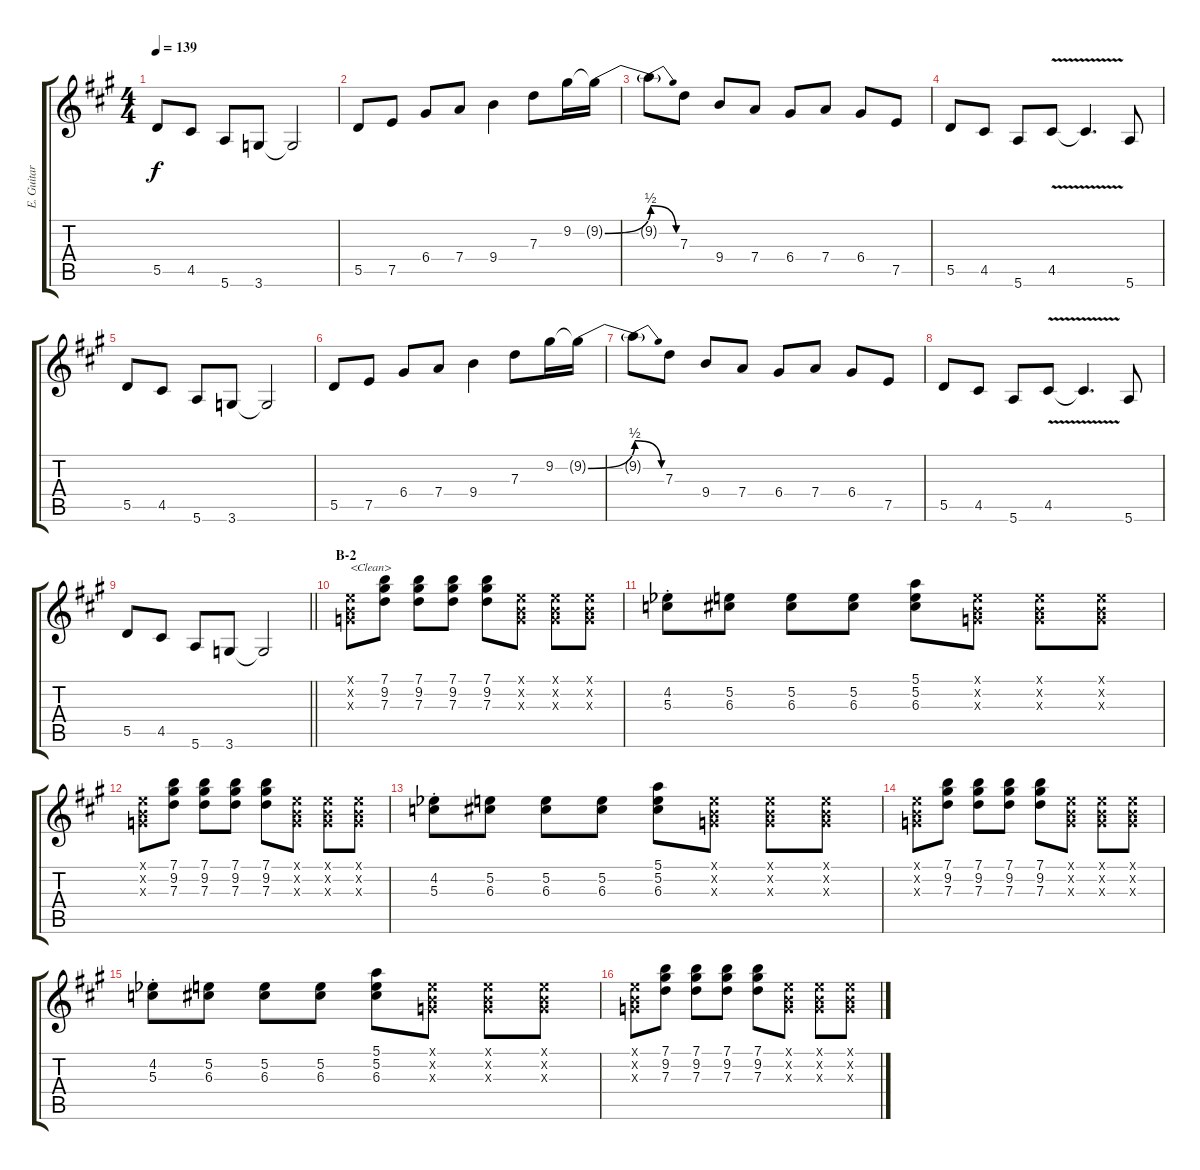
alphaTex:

\track ("E. Guitar I" "E. Guitar ") {instrument electricguitarclean}
\staff {score tabs}
\tuning (E4 B3 G3 D3 A2 E2) {hide}
\ts (4 4)
\tempo 139
\clef g2
\ks a
5.5.8{dy f} 4.5.8 5.6.8 3.6.8 3.6{t}.2 |
5.5.8 7.5.8 6.4.8 7.4.8 9.4.4 7.3.8 9.2.16 9.2{be (bend 0 0 60 2) t}.16 |
9.2{be (release 0 2 60 0) t}.8 7.3.8 9.4.8 7.4.8 6.4.8 7.4.8 6.4.8 7.5.8 |
5.5.8 4.5.8 5.6.8 4.5{v}.8 4.5{t}.4{d} 5.6.8 |
5.5.8 4.5.8 5.6.8 3.6.8 3.6{t}.2 |
5.5.8 7.5.8 6.4.8 7.4.8 9.4.4 7.3.8 9.2.16 9.2{be (bend 0 0 60 2) t}.16 |
9.2{be (release 0 2 60 0) t}.8 7.3.8 9.4.8 7.4.8 6.4.8 7.4.8 6.4.8 7.5.8 |
5.5.8 4.5.8 5.6.8 4.5{v}.8 4.5{t}.4{d} 5.6.8 |
\barLineRight lightlight
5.5.8 4.5.8 5.6.8 3.6.8 3.6{t}.2 |
\section ("" "B-2")
(0.1{x} 0.2{x} 0.3{x}).8{txt "<Clean>" instrument electricguitarclean} (7.1 9.2 7.3).8 (7.1 9.2 7.3).8 (7.1 9.2 7.3).8 (7.1 9.2 7.3).8 (0.1{x} 0.2{x} 0.3{x}).8 (0.1{x} 0.2{x} 0.3{x}).8 (0.1{x} 0.2{x} 0.3{x}).8 |
(4.2{st acc b} 5.3{st}).8 (5.2 6.3).8 (5.2 6.3).8 (5.2 6.3).8 (5.1 5.2 6.3).8 (0.1{x} 0.2{x} 0.3{x}).8 (0.1{x} 0.2{x} 0.3{x}).8 (0.1{x} 0.2{x} 0.3{x}).8 |
(0.1{x} 0.2{x} 0.3{x}).8 (7.1 9.2 7.3).8 (7.1 9.2 7.3).8 (7.1 9.2 7.3).8 (7.1 9.2 7.3).8 (0.1{x} 0.2{x} 0.3{x}).8 (0.1{x} 0.2{x} 0.3{x}).8 (0.1{x} 0.2{x} 0.3{x}).8 |
(4.2{st acc b} 5.3{st}).8 (5.2 6.3).8 (5.2 6.3).8 (5.2 6.3).8 (5.1 5.2 6.3).8 (0.1{x} 0.2{x} 0.3{x}).8 (0.1{x} 0.2{x} 0.3{x}).8 (0.1{x} 0.2{x} 0.3{x}).8 |
(0.1{x} 0.2{x} 0.3{x}).8 (7.1 9.2 7.3).8 (7.1 9.2 7.3).8 (7.1 9.2 7.3).8 (7.1 9.2 7.3).8 (0.1{x} 0.2{x} 0.3{x}).8 (0.1{x} 0.2{x} 0.3{x}).8 (0.1{x} 0.2{x} 0.3{x}).8 |
(4.2{st acc b} 5.3{st}).8 (5.2 6.3).8 (5.2 6.3).8 (5.2 6.3).8 (5.1 5.2 6.3).8 (0.1{x} 0.2{x} 0.3{x}).8 (0.1{x} 0.2{x} 0.3{x}).8 (0.1{x} 0.2{x} 0.3{x}).8 |
(0.1{x} 0.2{x} 0.3{x}).8 (7.1 9.2 7.3).8 (7.1 9.2 7.3).8 (7.1 9.2 7.3).8 (7.1 9.2 7.3).8 (0.1{x} 0.2{x} 0.3{x}).8 (0.1{x} 0.2{x} 0.3{x}).8 (0.1{x} 0.2{x} 0.3{x}).8
